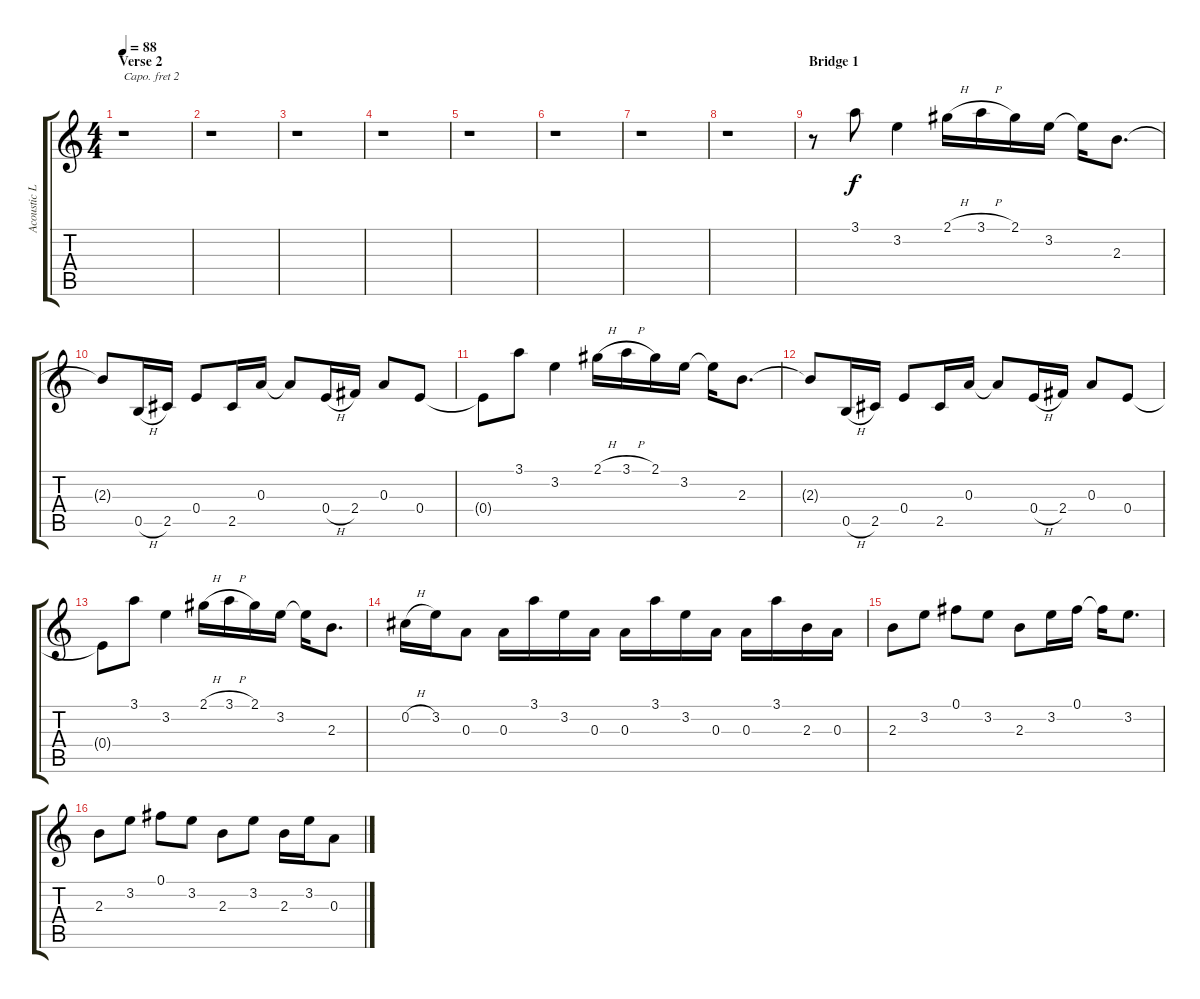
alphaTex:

\track ("Acoustic Lead Guitar" "Acoustic L") {instrument acousticguitarsteel}
\staff {score tabs}
\capo 2
\tuning (E4 B3 G3 D3 A2 E2) {hide}
\ts (4 4)
\section ("" "Verse 2")
\tempo 88
\clef g2
\ks c
r.1{dy f} |
r.1 |
r.1 |
r.1 |
r.1 |
r.1 |
r.1 |
r.1 |
\section ("" "Bridge 1")
r.8 3.1.8 3.2.4 2.1{h}.16 3.1{h}.16 2.1.16 3.2.16 3.2{t}.16 2.3.8{d} |
2.3{t}.8 0.5{h}.16 2.5.16 0.4.8 2.5.16 0.3.16 0.3{t}.8 0.4{h}.16 2.4.16 0.3.8 0.4.8 |
0.4{t}.8 3.1.8 3.2.4 2.1{h}.16 3.1{h}.16 2.1.16 3.2.16 3.2{t}.16 2.3.8{d} |
2.3{t}.8 0.5{h}.16 2.5.16 0.4.8 2.5.16 0.3.16 0.3{t}.8 0.4{h}.16 2.4.16 0.3.8 0.4.8 |
0.4{t}.8 3.1.8 3.2.4 2.1{h}.16 3.1{h}.16 2.1.16 3.2.16 3.2{t}.16 2.3.8{d} |
0.2{h}.16 3.2.16 0.3.8 0.3.16 3.1.16 3.2.16 0.3.16 0.3.16 3.1.16 3.2.16 0.3.16 0.3.16 3.1.16 2.3.16 0.3.16 |
2.3.8 3.2.8 0.1.8 3.2.8 2.3.8 3.2.16 0.1.16 0.1{t}.16 3.2.8{d} |
2.3.8 3.2.8 0.1.8 3.2.8 2.3.8 3.2.8 2.3.16 3.2.16 0.3.8
